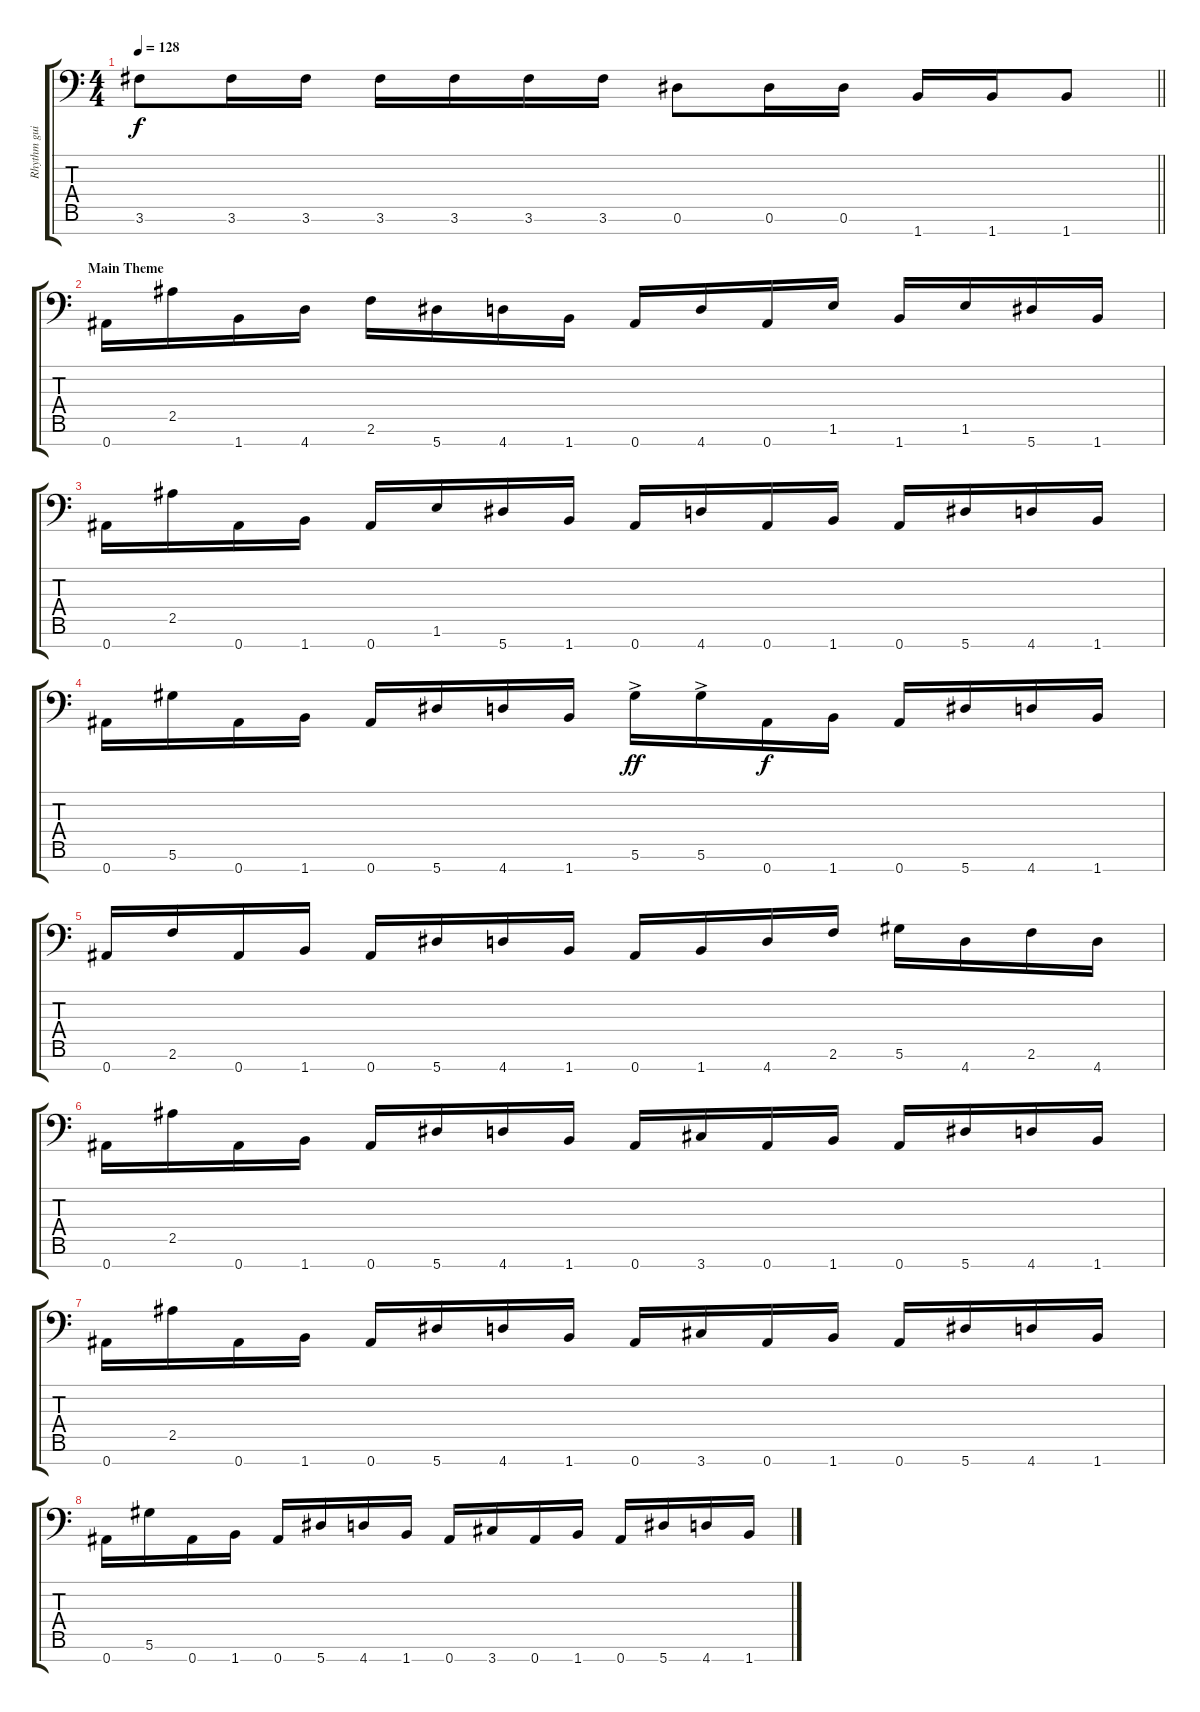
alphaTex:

\track ("Rhythm guitar" "Rhythm gui") {instrument overdrivenguitar}
\staff {score tabs}
\tuning (Eb4 Bb3 Gb3 Db3 Ab2 Eb2 Bb1) {hide}
\ts (4 4)
\tempo 128
\clef f4
\barLineRight lightlight
\ks c
3.6.8{dy f} 3.6.16 3.6.16 3.6.16 3.6.16 3.6.16 3.6.16 0.6.8 0.6.16 0.6.16 1.7.16 1.7.16 1.7.8 |
\section ("" "Main Theme")
0.7.16 2.5.16 1.7.16 4.7.16 2.6.16 5.7.16 4.7.16 1.7.16 0.7.16 4.7.16 0.7.16 1.6.16 1.7.16 1.6.16 5.7.16 1.7.16 |
0.7.16 2.5.16 0.7.16 1.7.16 0.7.16 1.6.16 5.7.16 1.7.16 0.7.16 4.7.16 0.7.16 1.7.16 0.7.16 5.7.16 4.7.16 1.7.16 |
0.7.16 5.6.16 0.7.16 1.7.16 0.7.16 5.7.16 4.7.16 1.7.16 5.6{ac}.16{dy ff} 5.6{ac}.16 0.7.16{dy f} 1.7.16 0.7.16 5.7.16 4.7.16 1.7.16 |
0.7.16 2.6.16 0.7.16 1.7.16 0.7.16 5.7.16 4.7.16 1.7.16 0.7.16 1.7.16 4.7.16 2.6.16 5.6.16 4.7.16 2.6.16 4.7.16 |
0.7.16 2.5.16 0.7.16 1.7.16 0.7.16 5.7.16 4.7.16 1.7.16 0.7.16 3.7.16 0.7.16 1.7.16 0.7.16 5.7.16 4.7.16 1.7.16 |
0.7.16 2.5.16 0.7.16 1.7.16 0.7.16 5.7.16 4.7.16 1.7.16 0.7.16 3.7.16 0.7.16 1.7.16 0.7.16 5.7.16 4.7.16 1.7.16 |
0.7.16 5.6.16 0.7.16 1.7.16 0.7.16 5.7.16 4.7.16 1.7.16 0.7.16 3.7.16 0.7.16 1.7.16 0.7.16 5.7.16 4.7.16 1.7.16
